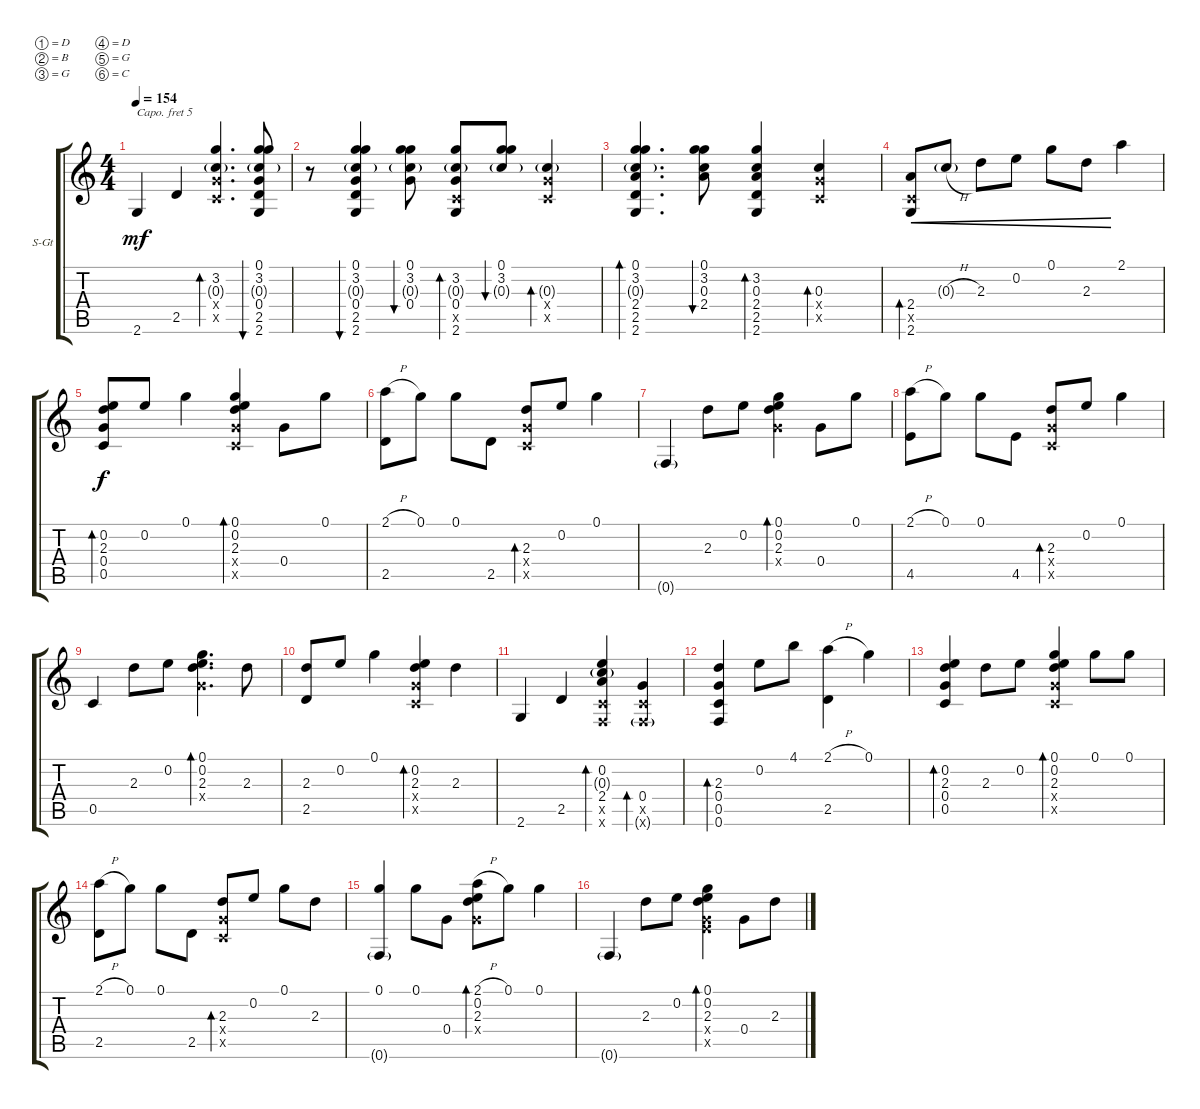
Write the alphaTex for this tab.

\defaultSystemsLayout 4
\bracketExtendMode groupsimilarinstruments
\firstSystemTrackNameOrientation horizontal
\otherSystemsTrackNameOrientation horizontal
\track ("Guitar 1" "S-Gt") {instrument acousticguitarsteel}
\staff {score tabs}
\capo 5
\tuning (D4 B3 G3 D3 G2 C2)
\ts (4 4)
\tempo 154
\clef g2
\ks c
2.6.4{dy mf} 2.5.4 (0.5{x} 0.4{x} 0.3{g} 3.2).4{d bd 30} (0.4 0.3{g} 0.1 3.2 2.5 2.6).8{bu 30} |
r.8 (0.4 0.3{g} 0.1 3.2 2.6 2.5).4{bu 30} (0.1 3.2 0.3{g} 0.4).8{bu 30} (0.5{x} 3.2 0.3{g} 0.4 2.6).8{bd 30} (0.3{g} 3.2 0.1).8{bu 30} (0.3{g} 0.4{x} 0.5{x}).4{bd 30} |
(2.6 2.5 2.4 0.3{g} 3.2 0.1).4{d bd 30} (0.1 3.2 0.3 2.4).8{bu 30} (2.6 2.5 2.4 0.3 3.2).4{bd 30} (0.5{x} 0.4{x} 0.3).4{bd 30} |
(2.6 0.5{x} 2.4).8{bd 30 cre} 0.3{h g}.8{cre} 2.3.8{cre} 0.2.8{cre} 0.1.8{cre} 2.3.8{cre} 2.1.4 |
(0.5 2.3 0.4 0.2).8{bd 30 dy f} 0.2.8 0.1.4 (0.5{x} 0.4{x} 2.3 0.2 0.1).4{bd 30} 0.4.8 0.1.8 |
(2.1{h} 2.5).8 0.1.8 0.1.8 2.5.8 (0.5{x} 2.3 0.4{x}).8{bd 30} 0.2.8 0.1.4 |
0.6{g}.4 2.3.8 0.2.8 (0.1 2.3 0.4{x} 0.2).4{bd 30} 0.4.8 0.1.8 |
(2.1{h} 4.5).8 0.1.8 0.1.8 4.5.8 (0.5{x} 0.4{x} 2.3).8{bd 30} 0.2.8 0.1.4 |
0.5.4 2.3.8 0.2.8 (0.1 0.2 2.3 0.4{x}).4{d bd 30} 2.3.8 |
(2.3 2.5).8 0.2.8 0.1.4 (0.5{x} 0.4{x} 2.3 0.2).4{bd 30} 2.3.4 |
2.6.4 2.5.4 (0.6{x} 0.5{x} 2.4 0.3{g} 0.2).4{bd 30} (0.6{g x} 0.5{x} 0.4).4{bd 30} |
(0.6 0.5 0.4 2.3).4{bd 30} 0.2.8 4.1.8 (2.1{h} 2.5).4 0.1.4 |
(0.5 0.4 2.3 0.2).4{bd 30} 2.3.8 0.2.8 (0.5{x} 0.4{x} 2.3 0.2 0.1).4{bd 30} 0.1.8 0.1.8 |
(2.1{h} 2.5).8 0.1.8 0.1.8 2.5.8 (0.5{x} 2.3 0.4{x}).8{bd 30} 0.2.8 0.1.8 2.3.8 |
(0.6{g} 0.1).4 0.1.8 0.4.8 (2.1{h} 2.3 0.4{x} 0.2).8{bd 30} 0.1.8 0.1.4 |
0.6{g}.4 2.3.8 0.2.8 (4.5{x} 0.1 0.4{x} 2.3 0.2).4{bd 30} 0.4.8 2.3.8
